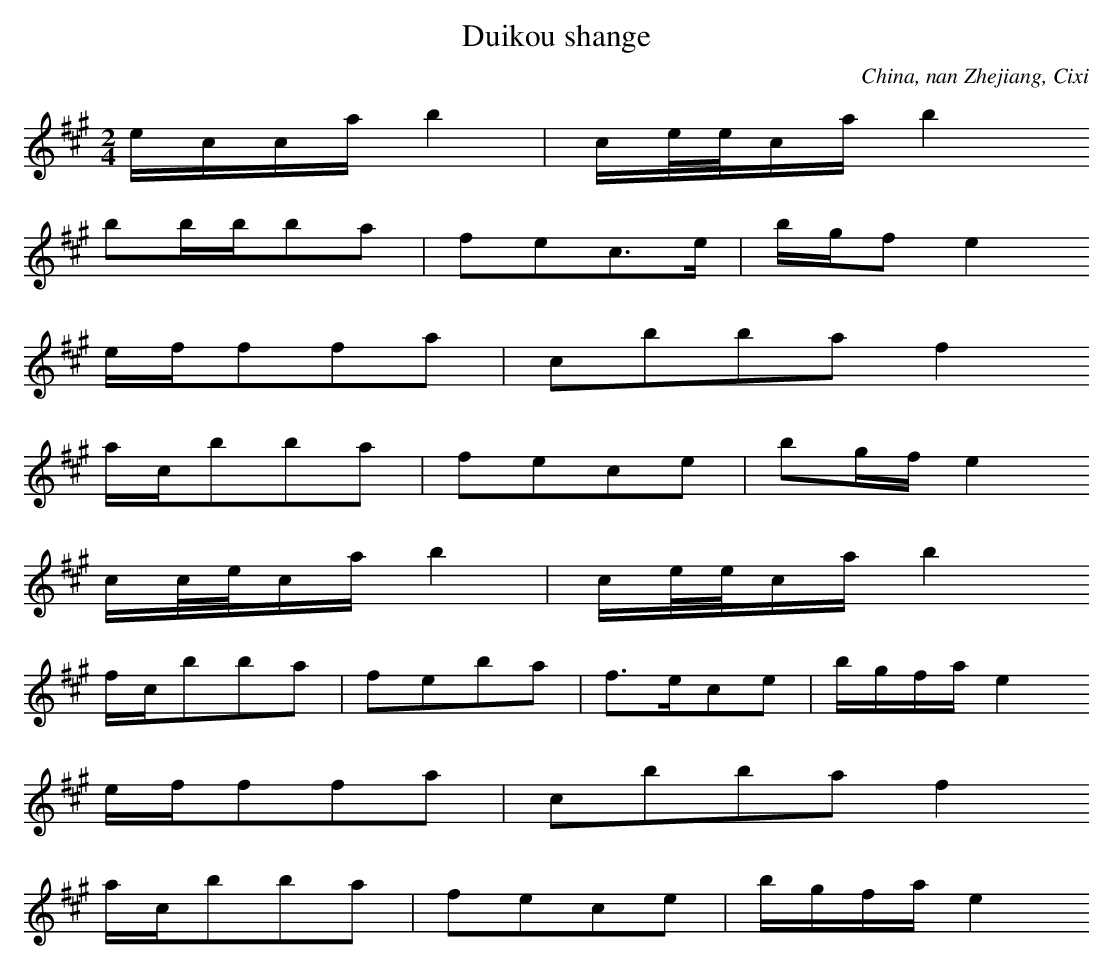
X:1
T: Duikou shange
O: China, nan Zhejiang, Cixi
M: 2/4
L: 1/32
K: A
e2c2c2a2b8 | c2eec2a2b8
b4b2b2b4a4 | f4e4c6e2 | b2g2f4e8
e2f2f4f4a4 | c4b4b4a4f8
a2c2b4b4a4 | f4e4c4e4 | b4g2f2e8
c2cec2a2b8 | c2eec2a2b8
f2c2b4b4a4 | f4e4b4a4 | f6e2c4e4 | b2g2f2a2e8
e2f2f4f4a4 | c4b4b4a4f8
a2c2b4b4a4 | f4e4c4e4 | b2g2f2a2e8
